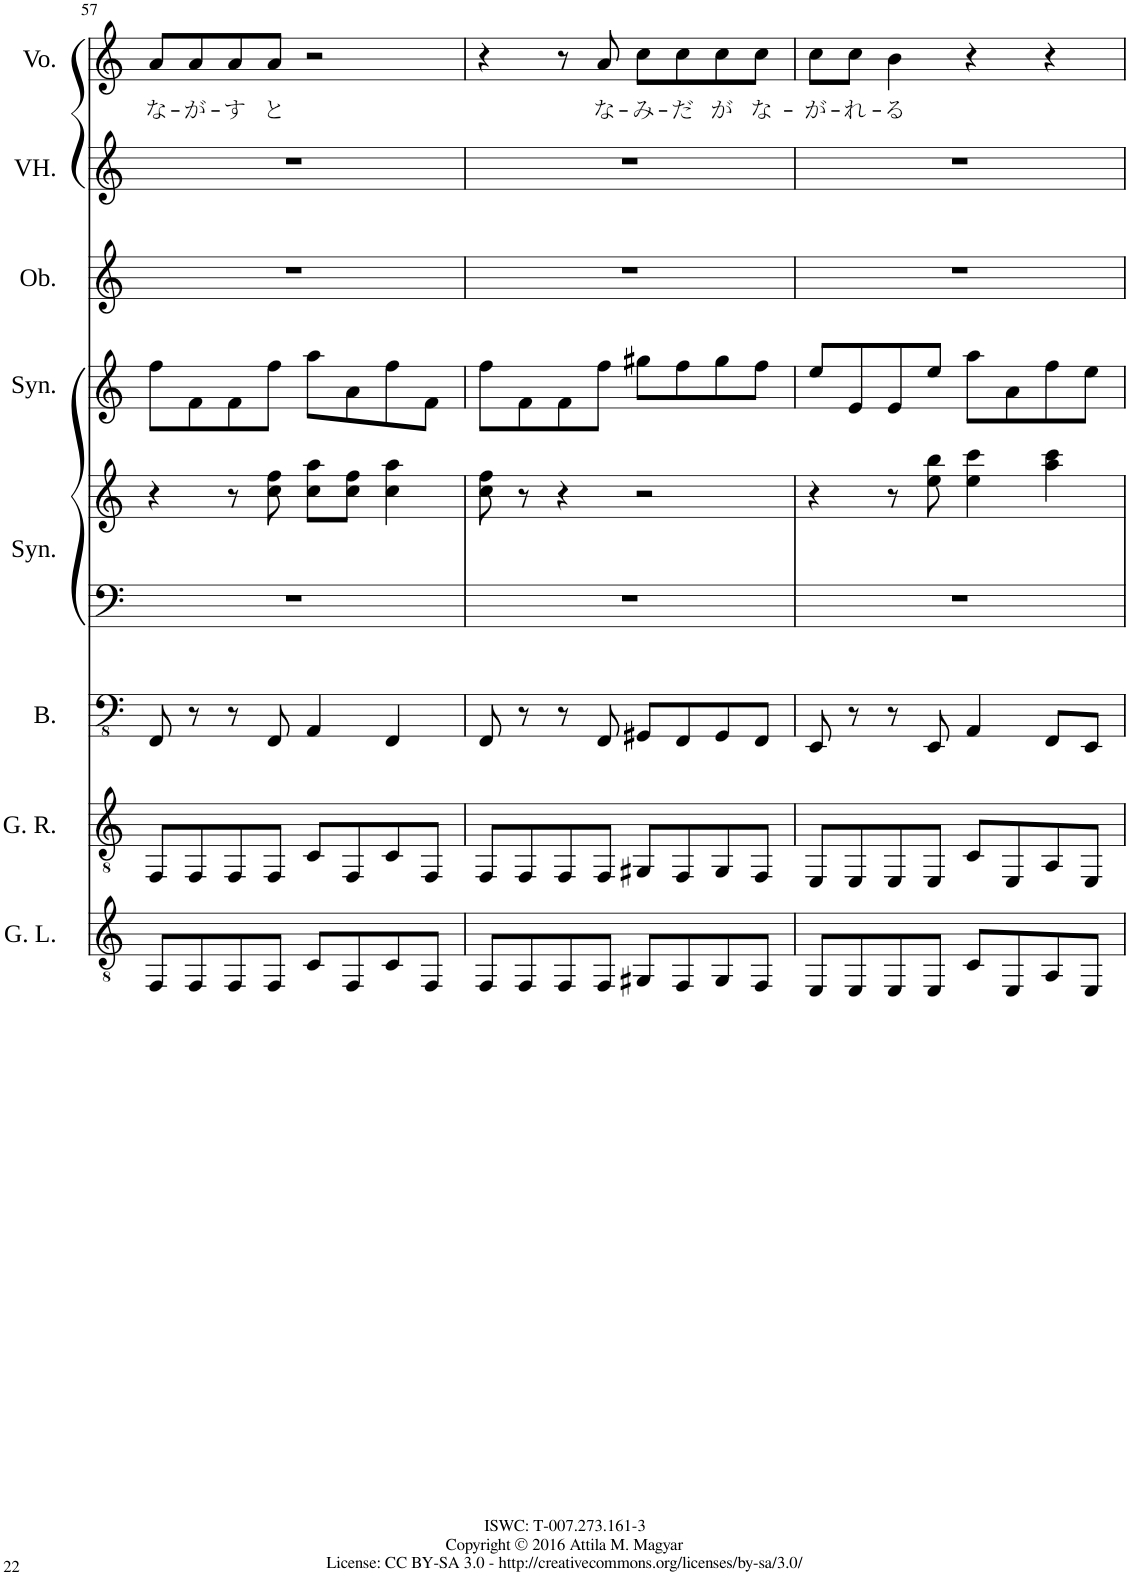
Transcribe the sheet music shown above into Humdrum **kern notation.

**kern	**kern	**kern	**kern	**kern	**kern	**kern	**kern	**kern	**text
*part8	*part7	*part6	*part5	*part5	*part4	*part3	*part2	*part1	*part1
*staff9	*staff8	*staff7	*staff6	*staff5	*staff4	*staff3	*staff2	*staff1	*staff1
*I"Guitar Left	*I"Guitar Right	*I"Bass	*I"Synthesizer	*	*I"Synthesizer	*I"Oboe	*I"Voice Harmony	*I"Voice	*
*I'G. L.	*I'G. R.	*I'B.	*I'Syn.	*	*I'Syn.	*I'Ob.	*I'VH.	*I'Vo.	*
!!LO:PB:g=z
*clefGv2	*clefGv2	*clefFv4	*clefF4	*clefG2	*clefG2	*clefG2	*clefG2	*clefG2	*
*k[]	*k[]	*k[]	*k[]	*k[]	*k[]	*k[]	*k[]	*k[]	*
=57	=57	=57	=57	=57	=57	=57	=57	=57	=57
!	!	!	!	!	!	!	!	!	!LO:LY:b
8FF/L	8FF/L	8FFF/	1r	4r	8ff\L	1r	1r	8a/L	な-
!	!	!	!	!	!	!	!	!	!LO:LY:b
8FF/	8FF/	8r	.	.	8f\	.	.	8a/	-が-
!	!	!	!	!	!	!	!	!	!LO:LY:b
8FF/	8FF/	8r	.	8r	8f\	.	.	8a/	-す
!	!	!	!	!	!	!	!	!	!LO:LY:b
8FF/J	8FF/J	8FFF/	.	8cc\ 8ff\	8ff\J	.	.	8a/J	と
8C/L	8C/L	4AAA/	.	8cc\ 8aa\L	8aa\L	.	.	2r	.
8FF/	8FF/	.	.	8cc\ 8ff\J	8a\	.	.	.	.
8C/	8C/	4FFF/	.	4cc\ 4aa\	8ff\	.	.	.	.
8FF/J	8FF/J	.	.	.	8f\J	.	.	.	.
=58	=58	=58	=58	=58	=58	=58	=58	=58	=58
8FF/L	8FF/L	8FFF/	1r	8cc\ 8ff\	8ff\L	1r	1r	4r	.
8FF/	8FF/	8r	.	8r	8f\	.	.	.	.
8FF/	8FF/	8r	.	4r	8f\	.	.	8r	.
!	!	!	!	!	!	!	!	!	!LO:LY:b
8FF/J	8FF/J	8FFF/	.	.	8ff\J	.	.	8a/	な-
!	!	!	!	!	!	!	!	!	!LO:LY:b
8GG#X/L	8GG#X/L	8GGG#X/L	.	2r	8gg#X\L	.	.	8cc\L	-み-
!	!	!	!	!	!	!	!	!	!LO:LY:b
8FF/	8FF/	8FFF/	.	.	8ff\	.	.	8cc\	-だ
!	!	!	!	!	!	!	!	!	!LO:LY:b
8GG#/	8GG#/	8GGG#/	.	.	8gg#\	.	.	8cc\	が
!	!	!	!	!	!	!	!	!	!LO:LY:b
8FF/J	8FF/J	8FFF/J	.	.	8ff\J	.	.	8cc\J	な-
=59	=59	=59	=59	=59	=59	=59	=59	=59	=59
!	!	!	!	!	!	!	!	!	!LO:LY:b
8EE/L	8EE/L	8EEE/	1r	4r	8ee/L	1r	1r	8cc\L	-が-
!	!	!	!	!	!	!	!	!	!LO:LY:b
8EE/	8EE/	8r	.	.	8e/	.	.	8cc\J	-れ-
!	!	!	!	!	!	!	!	!	!LO:LY:b
8EE/	8EE/	8r	.	8r	8e/	.	.	4b\	-る
8EE/J	8EE/J	8EEE/	.	8ee\ 8bb\	8ee/J	.	.	.	.
8C/L	8C/L	4AAA/	.	4ee\ 4ccc\	8aa\L	.	.	4r	.
8EE/	8EE/	.	.	.	8a\	.	.	.	.
8AA/	8AA/	8FFF/L	.	4aa\ 4ccc\	8ff\	.	.	4r	.
8EE/J	8EE/J	8EEE/J	.	.	8ee\J	.	.	.	.
=	=	=	=	=	=	=	=	=	=
*-	*-	*-	*-	*-	*-	*-	*-	*-	*-
